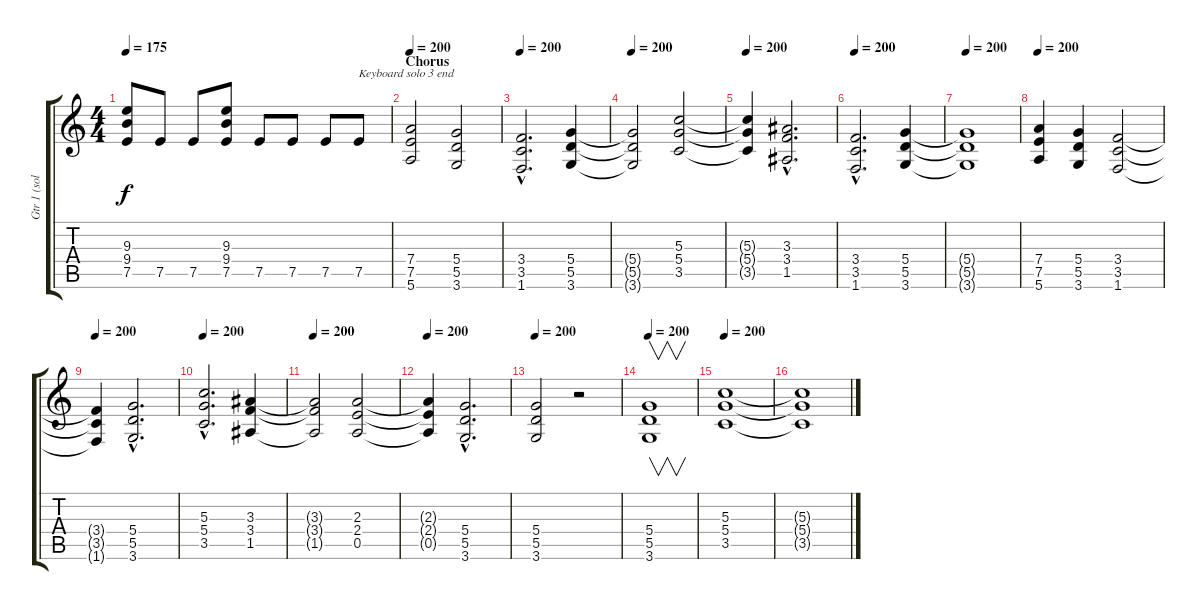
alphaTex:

\track ("Gtr 1 (solos)" "Gtr 1 (sol") {instrument overdrivenguitar}
\staff {score tabs}
\tuning (E4 B3 G3 D3 A2 E2) {hide}
\ts (4 4)
\tempo 175
\clef g2
\ks c
(9.3 9.4 7.5).8{dy f} 7.5.8 7.5.8 (9.3 9.4 7.5).8 7.5.8 7.5.8 7.5.8 7.5.8{txt "Keyboard solo 3 end"} |
\section ("" "Chorus")
\tempo 200
(7.4 7.5 5.6).2 (5.4 5.5 3.6).2 |
\tempo 200
(3.4{hac} 3.5{hac} 1.6{hac}).2{d} (5.4 5.5 3.6).4 |
\tempo 200
(5.4{t} 5.5{t} 3.6{t}).2 (5.3 5.4 3.5).2 |
\tempo 200
(5.3{t} 5.4{t} 3.5{t}).4 (3.3{hac} 3.4{hac} 1.5{hac}).2{d} |
\tempo 200
(3.4{hac} 3.5{hac} 1.6{hac}).2{d} (5.4 5.5 3.6).4 |
\tempo 200
(5.4{t} 5.5{t} 3.6{t}).1 |
\tempo 200
(7.4 7.5 5.6).4 (5.4 5.5 3.6).4 (3.4 3.5 1.6).2 |
\tempo 200
(3.4{t} 3.5{t} 1.6{t}).4 (5.4{hac} 5.5{hac} 3.6{hac}).2{d} |
\tempo 200
(5.3{hac} 5.4{hac} 3.5{hac}).2{d} (3.3 3.4 1.5).4 |
\tempo 200
(3.3{t} 3.4{t} 1.5{t}).2 (2.3 2.4 0.5).2 |
\tempo 200
(2.3{t} 2.4{t} 0.5{t}).4 (5.4{hac} 5.5{hac} 3.6{hac}).2{d} |
\tempo 200
(5.4 5.5 3.6).2 r.2 |
\tempo 200
(5.4 5.5 3.6).1{v} |
\tempo 200
(5.3 5.4 3.5).1 |
(5.3{t} 5.4{t} 3.5{t}).1
